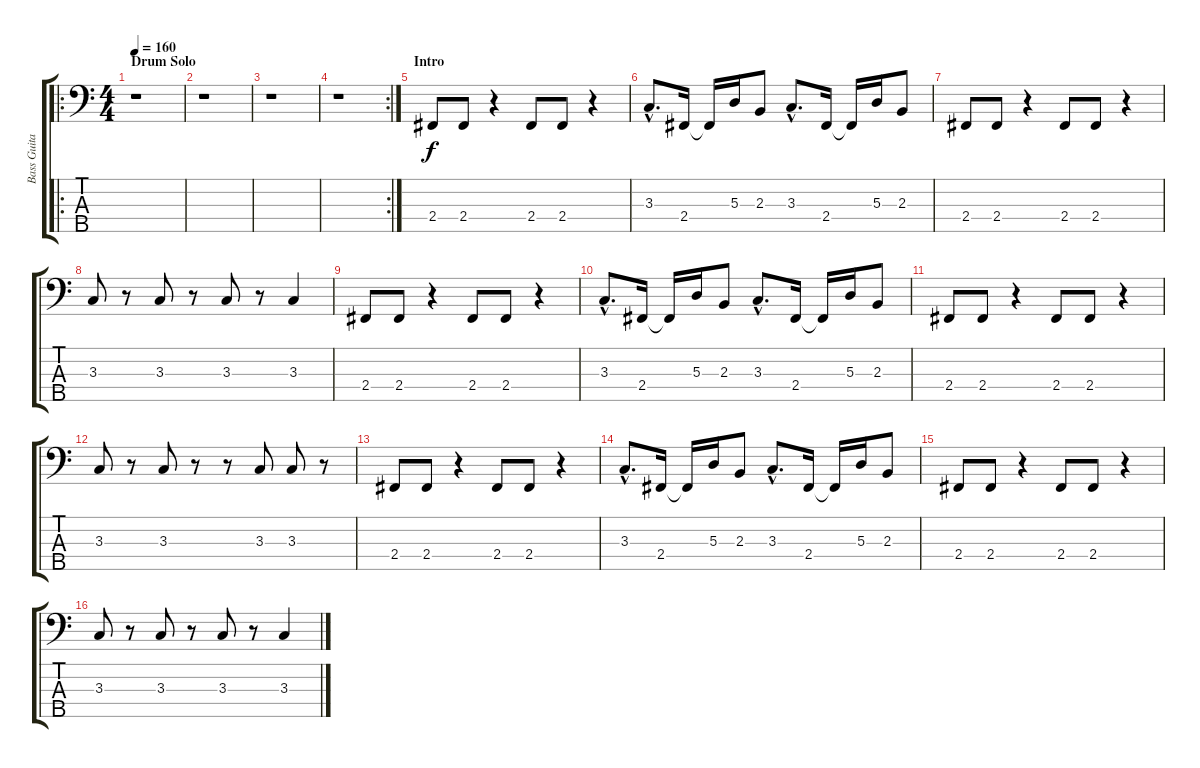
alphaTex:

\track ("Bass Guitar (Dave Ellefson)" "Bass Guita") {instrument electricbassfinger}
\staff {score tabs}
\tuning (G2 D2 A1 E1 B0) {hide}
\ro
\ts (4 4)
\section ("" "Drum Solo")
\tempo 160
\clef f4
\ks c
r.1{dy f instrument electricbassfinger} |
r.1 |
r.1 |
\rc 2
r.1 |
\section ("" "Intro")
2.4.8 2.4.8 r.4 2.4.8 2.4.8 r.4 |
3.3{hac}.8{d} 2.4.16 2.4{t}.16 5.3.16 2.3.8 3.3{hac}.8{d} 2.4.16 2.4{t}.16 5.3.16 2.3.8 |
2.4.8 2.4.8 r.4 2.4.8 2.4.8 r.4 |
3.3.8 r.8 3.3.8 r.8 3.3.8 r.8 3.3.4 |
2.4.8 2.4.8 r.4 2.4.8 2.4.8 r.4 |
3.3{hac}.8{d} 2.4.16 2.4{t}.16 5.3.16 2.3.8 3.3{hac}.8{d} 2.4.16 2.4{t}.16 5.3.16 2.3.8 |
2.4.8 2.4.8 r.4 2.4.8 2.4.8 r.4 |
3.3.8 r.8 3.3.8 r.8 r.8 3.3.8 3.3.8 r.8 |
2.4.8 2.4.8 r.4 2.4.8 2.4.8 r.4 |
3.3{hac}.8{d} 2.4.16 2.4{t}.16 5.3.16 2.3.8 3.3{hac}.8{d} 2.4.16 2.4{t}.16 5.3.16 2.3.8 |
2.4.8 2.4.8 r.4 2.4.8 2.4.8 r.4 |
3.3.8 r.8 3.3.8 r.8 3.3.8 r.8 3.3.4
